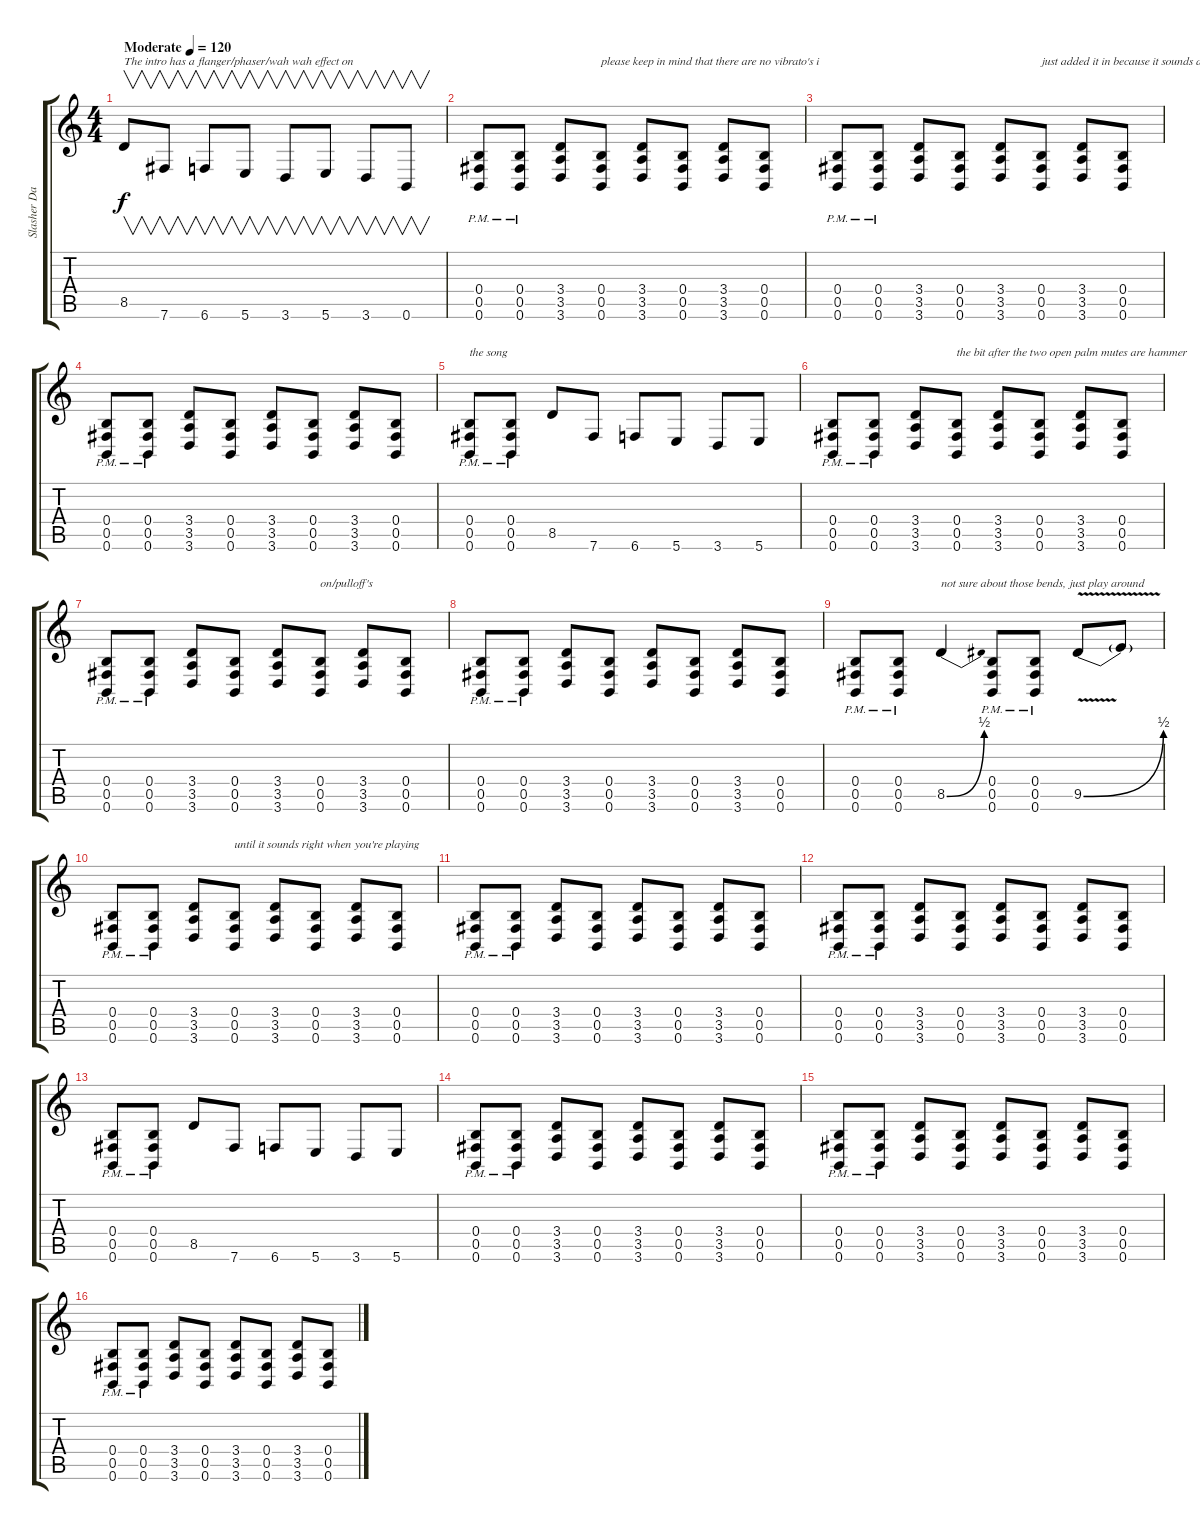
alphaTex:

\track ("Slasher Dave" "Slasher Da") {instrument distortionguitar}
\staff {score tabs}
\tuning (Db4 Ab3 E3 B2 Gb2 B1) {hide}
\ts (4 4)
\tempo (120 "Moderate")
\clef g2
\ks c
8.5.8{v txt "The intro has a flanger/phaser/wah wah effect on" dy f instrument distortionguitar} 7.6.8{v} 6.6.8{v} 5.6.8{v} 3.6.8{v} 5.6.8{v} 3.6.8{v} 0.6.8{v} |
(0.4{pm} 0.5{pm} 0.6{pm}).8 (0.4{pm} 0.5{pm} 0.6{pm}).8 (3.4 3.5 3.6).8 (0.4 0.5 0.6).8{txt "please keep in mind that there are no vibrato's i "} (3.4 3.5 3.6).8 (0.4 0.5 0.6).8 (3.4 3.5 3.6).8 (0.4 0.5 0.6).8 |
(0.4{pm} 0.5{pm} 0.6{pm}).8 (0.4{pm} 0.5{pm} 0.6{pm}).8 (3.4 3.5 3.6).8 (0.4 0.5 0.6).8 (3.4 3.5 3.6).8 (0.4 0.5 0.6).8{txt "just added it in because it sounds a bit more like"} (3.4 3.5 3.6).8 (0.4 0.5 0.6).8 |
(0.4{pm} 0.5{pm} 0.6{pm}).8 (0.4{pm} 0.5{pm} 0.6{pm}).8 (3.4 3.5 3.6).8 (0.4 0.5 0.6).8 (3.4 3.5 3.6).8 (0.4 0.5 0.6).8 (3.4 3.5 3.6).8 (0.4 0.5 0.6).8 |
(0.4{pm} 0.5{pm} 0.6{pm}).8{txt "the song"} (0.4{pm} 0.5{pm} 0.6{pm}).8 8.5.8 7.6.8 6.6.8 5.6.8 3.6.8 5.6.8 |
(0.4{pm} 0.5{pm} 0.6{pm}).8 (0.4{pm} 0.5{pm} 0.6{pm}).8 (3.4 3.5 3.6).8 (0.4 0.5 0.6).8{txt "the bit after the two open palm mutes are hammer"} (3.4 3.5 3.6).8 (0.4 0.5 0.6).8 (3.4 3.5 3.6).8 (0.4 0.5 0.6).8 |
(0.4{pm} 0.5{pm} 0.6{pm}).8 (0.4{pm} 0.5{pm} 0.6{pm}).8 (3.4 3.5 3.6).8 (0.4 0.5 0.6).8 (3.4 3.5 3.6).8 (0.4 0.5 0.6).8{txt "on/pulloff's"} (3.4 3.5 3.6).8 (0.4 0.5 0.6).8 |
(0.4{pm} 0.5{pm} 0.6{pm}).8 (0.4{pm} 0.5{pm} 0.6{pm}).8 (3.4 3.5 3.6).8 (0.4 0.5 0.6).8 (3.4 3.5 3.6).8 (0.4 0.5 0.6).8 (3.4 3.5 3.6).8 (0.4 0.5 0.6).8 |
(0.4{pm} 0.5{pm} 0.6{pm}).8 (0.4{pm} 0.5{pm} 0.6{pm}).8 8.5{be (bend 0 0 60 2)}.4{txt "not sure about those bends, just play around"} (0.4{pm} 0.5{pm} 0.6{pm}).8 (0.4{pm} 0.5{pm} 0.6{pm}).8 9.5{be (bend 0 0 60 2) v}.8 9.5{t}.8 |
(0.4{pm} 0.5{pm} 0.6{pm}).8 (0.4{pm} 0.5{pm} 0.6{pm}).8 (3.4 3.5 3.6).8 (0.4 0.5 0.6).8{txt "until it sounds right when you're playing"} (3.4 3.5 3.6).8 (0.4 0.5 0.6).8 (3.4 3.5 3.6).8 (0.4 0.5 0.6).8 |
(0.4{pm} 0.5{pm} 0.6{pm}).8 (0.4{pm} 0.5{pm} 0.6{pm}).8 (3.4 3.5 3.6).8 (0.4 0.5 0.6).8 (3.4 3.5 3.6).8 (0.4 0.5 0.6).8 (3.4 3.5 3.6).8 (0.4 0.5 0.6).8 |
(0.4{pm} 0.5{pm} 0.6{pm}).8 (0.4{pm} 0.5{pm} 0.6{pm}).8 (3.4 3.5 3.6).8 (0.4 0.5 0.6).8 (3.4 3.5 3.6).8 (0.4 0.5 0.6).8 (3.4 3.5 3.6).8 (0.4 0.5 0.6).8 |
(0.4{pm} 0.5{pm} 0.6{pm}).8 (0.4{pm} 0.5{pm} 0.6{pm}).8 8.5.8 7.6.8 6.6.8 5.6.8 3.6.8 5.6.8 |
(0.4{pm} 0.5{pm} 0.6{pm}).8 (0.4{pm} 0.5{pm} 0.6{pm}).8 (3.4 3.5 3.6).8 (0.4 0.5 0.6).8 (3.4 3.5 3.6).8 (0.4 0.5 0.6).8 (3.4 3.5 3.6).8 (0.4 0.5 0.6).8 |
(0.4{pm} 0.5{pm} 0.6{pm}).8 (0.4{pm} 0.5{pm} 0.6{pm}).8 (3.4 3.5 3.6).8 (0.4 0.5 0.6).8 (3.4 3.5 3.6).8 (0.4 0.5 0.6).8 (3.4 3.5 3.6).8 (0.4 0.5 0.6).8 |
(0.4{pm} 0.5{pm} 0.6{pm}).8 (0.4{pm} 0.5{pm} 0.6{pm}).8 (3.4 3.5 3.6).8 (0.4 0.5 0.6).8 (3.4 3.5 3.6).8 (0.4 0.5 0.6).8 (3.4 3.5 3.6).8 (0.4 0.5 0.6).8
